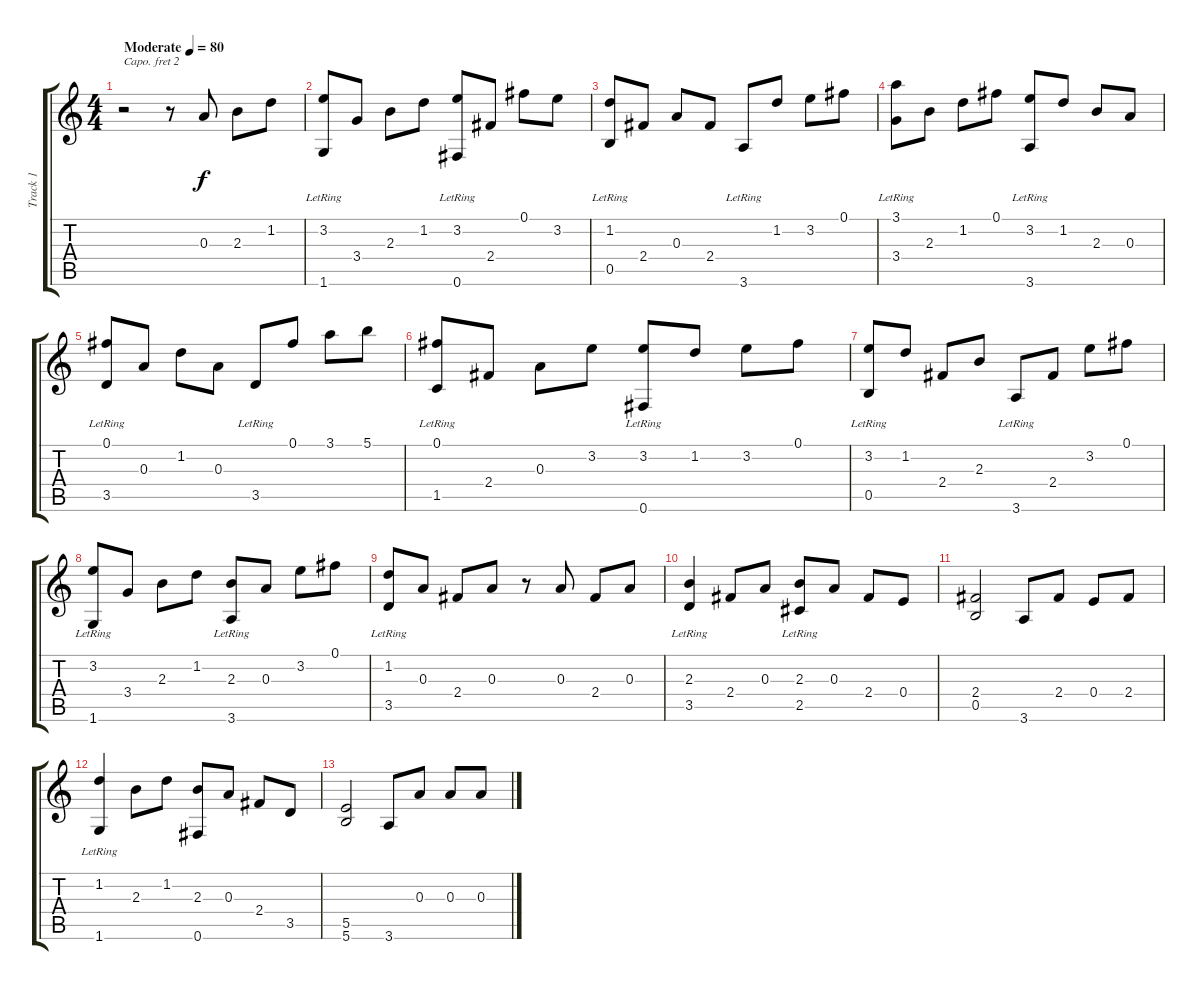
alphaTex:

\track ("Track 1" "Track 1") {instrument acousticguitarnylon}
\staff {score tabs}
\capo 2
\tuning (E4 B3 G3 D3 A2 E2) {hide}
\ts (4 4)
\tempo (80 "Moderate")
\clef g2
\ks c
r.2{dy f instrument acousticguitarnylon} r.8 0.3.8 2.3.8 1.2.8 |
(3.2 1.6{lr}).8 3.4.8 2.3.8 1.2.8 (3.2 0.6{lr}).8 2.4.8 0.1.8 3.2.8 |
(1.2{lr} 0.5{lr}).8 2.4.8 0.3.8 2.4.8 3.6{lr}.8 1.2.8 3.2.8 0.1.8 |
(3.1 3.4{lr}).8 2.3.8 1.2.8 0.1.8 (3.2{lr} 3.6{lr}).8 1.2.8 2.3.8 0.3.8 |
(0.1{lr} 3.5{lr}).8 0.3.8 1.2.8 0.3.8 3.5{lr}.8 0.1.8 3.1.8 5.1.8 |
(0.1{lr} 1.5{lr}).8 2.4.8 0.3.8 3.2.8 (3.2 0.6{lr}).8 1.2.8 3.2.8 0.1.8 |
(3.2 0.5{lr}).8 1.2.8 2.4.8 2.3.8 3.6{lr}.8 2.4.8 3.2.8 0.1.8 |
(3.2 1.6{lr}).8 3.4.8 2.3.8 1.2.8 (2.3 3.6{lr}).8 0.3.8 3.2.8 0.1.8 |
(1.2{lr} 3.5{lr}).8 0.3.8 2.4.8 0.3.8 r.8 0.3.8 2.4.8 0.3.8 |
(2.3 3.5{lr}).4 2.4.8 0.3.8 (2.3 2.5{lr}).8 0.3.8 2.4.8 0.4.8 |
(2.4 0.5).2 3.6.8 2.4.8 0.4.8 2.4.8 |
(1.2 1.6{lr}).4 2.3.8 1.2.8 (2.3 0.6).8 0.3.8 2.4.8 3.5.8 |
(5.5 5.6).2 3.6.8 0.3.8 0.3.8 0.3.8
